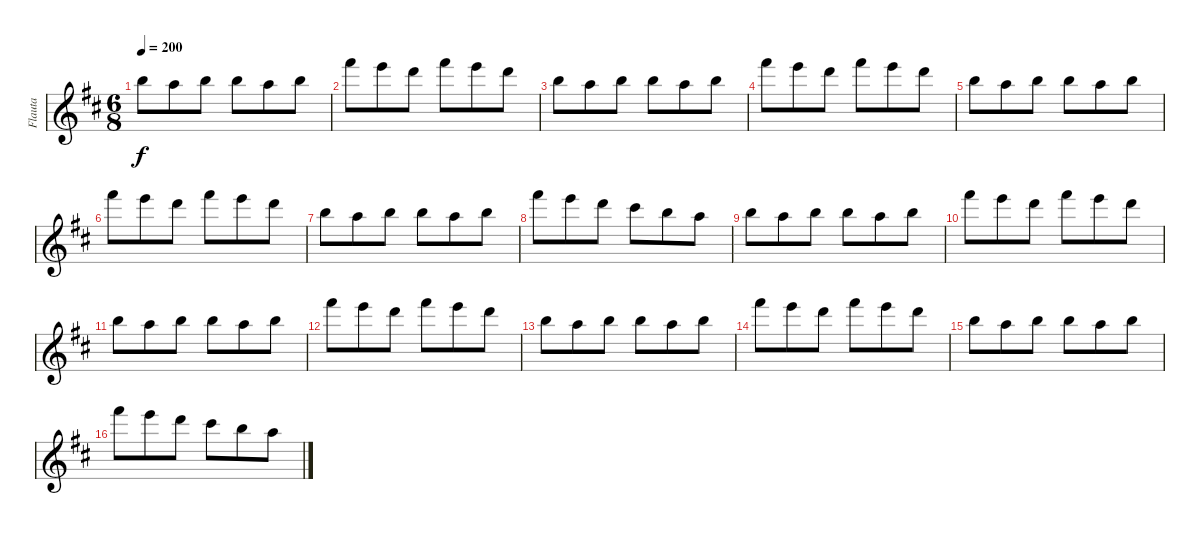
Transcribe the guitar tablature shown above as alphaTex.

\track ("Flauta" "Flauta") {instrument whistle}
\staff {score}
\tuning (E4 B3 G3 D3 A2 E2) {hide}
\ts (6 8)
\tempo 200
\clef g2
\ks bminor
19.1.8{dy f} 17.1.8 19.1.8 19.1.8 17.1.8 19.1.8 |
26.1.8 24.1.8 22.1.8 26.1.8 24.1.8 22.1.8 |
19.1.8 17.1.8 19.1.8 19.1.8 17.1.8 19.1.8 |
26.1.8 24.1.8 22.1.8 26.1.8 24.1.8 22.1.8 |
19.1.8 17.1.8 19.1.8 19.1.8 17.1.8 19.1.8 |
26.1.8 24.1.8 22.1.8 26.1.8 24.1.8 22.1.8 |
19.1.8 17.1.8 19.1.8 19.1.8 17.1.8 19.1.8 |
26.1.8 24.1.8 22.1.8 21.1.8 19.1.8 17.1.8 |
19.1.8 17.1.8 19.1.8 19.1.8 17.1.8 19.1.8 |
26.1.8 24.1.8 22.1.8 26.1.8 24.1.8 22.1.8 |
19.1.8 17.1.8 19.1.8 19.1.8 17.1.8 19.1.8 |
26.1.8 24.1.8 22.1.8 26.1.8 24.1.8 22.1.8 |
19.1.8 17.1.8 19.1.8 19.1.8 17.1.8 19.1.8 |
26.1.8 24.1.8 22.1.8 26.1.8 24.1.8 22.1.8 |
19.1.8 17.1.8 19.1.8 19.1.8 17.1.8 19.1.8 |
26.1.8 24.1.8 22.1.8 21.1.8 19.1.8 17.1.8
